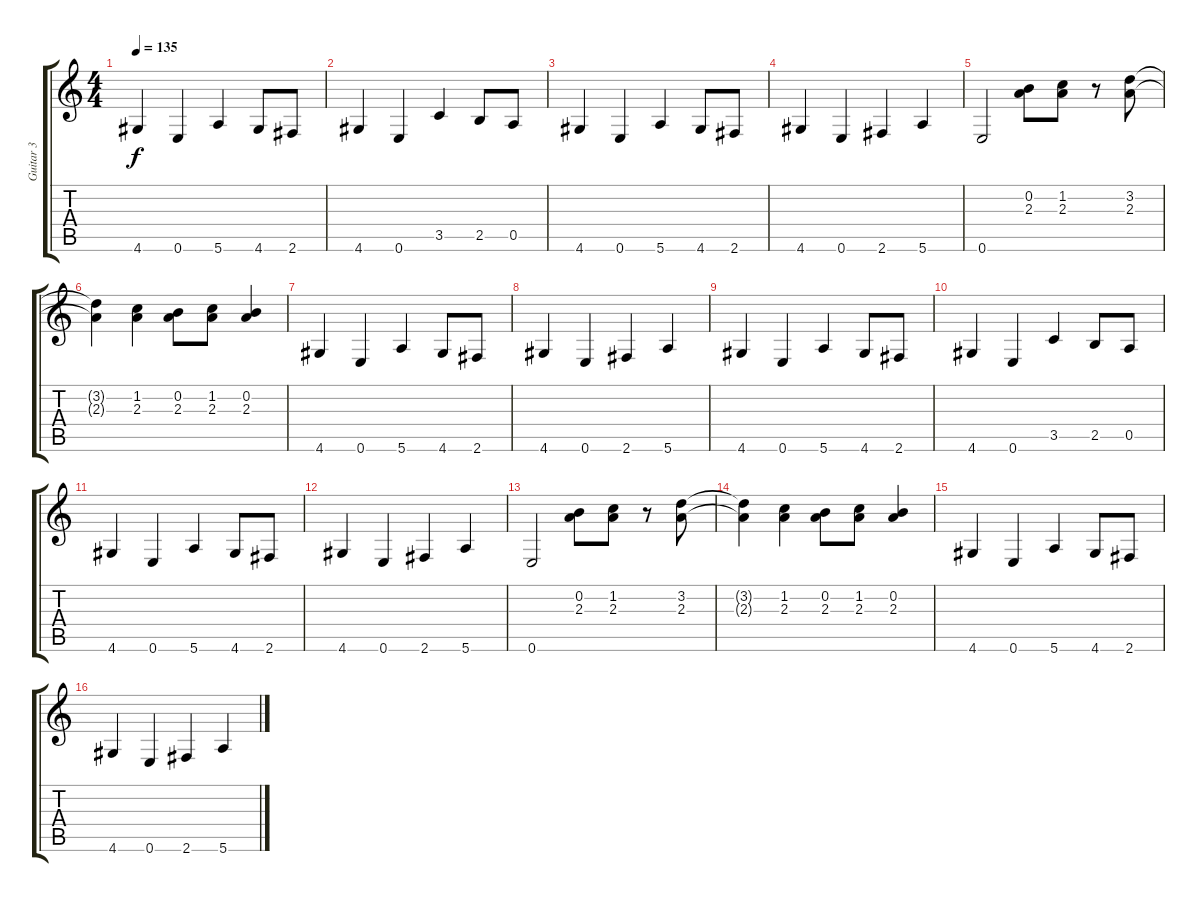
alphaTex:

\track ("Guitar 3" "Guitar 3") {instrument distortionguitar}
\staff {score tabs}
\tuning (E4 B3 G3 D3 A2 E2) {hide}
\ts (4 4)
\tempo 135
\clef g2
\ks c
4.6.4{dy f} 0.6.4 5.6.4 4.6.8 2.6.8 |
4.6.4 0.6.4 3.5.4 2.5.8 0.5.8 |
4.6.4 0.6.4 5.6.4 4.6.8 2.6.8 |
4.6.4 0.6.4 2.6.4 5.6.4 |
0.6.2 (0.2 2.3).8 (1.2 2.3).8 r.8 (3.2 2.3).8 |
(3.2{t} 2.3{t}).4 (1.2 2.3).4 (0.2 2.3).8 (1.2 2.3).8 (0.2 2.3).4 |
4.6.4 0.6.4 5.6.4 4.6.8 2.6.8 |
4.6.4 0.6.4 2.6.4 5.6.4 |
4.6.4 0.6.4 5.6.4 4.6.8 2.6.8 |
4.6.4 0.6.4 3.5.4 2.5.8 0.5.8 |
4.6.4 0.6.4 5.6.4 4.6.8 2.6.8 |
4.6.4 0.6.4 2.6.4 5.6.4 |
0.6.2 (0.2 2.3).8 (1.2 2.3).8 r.8 (3.2 2.3).8 |
(3.2{t} 2.3{t}).4 (1.2 2.3).4 (0.2 2.3).8 (1.2 2.3).8 (0.2 2.3).4 |
4.6.4 0.6.4 5.6.4 4.6.8 2.6.8 |
4.6.4 0.6.4 2.6.4 5.6.4
